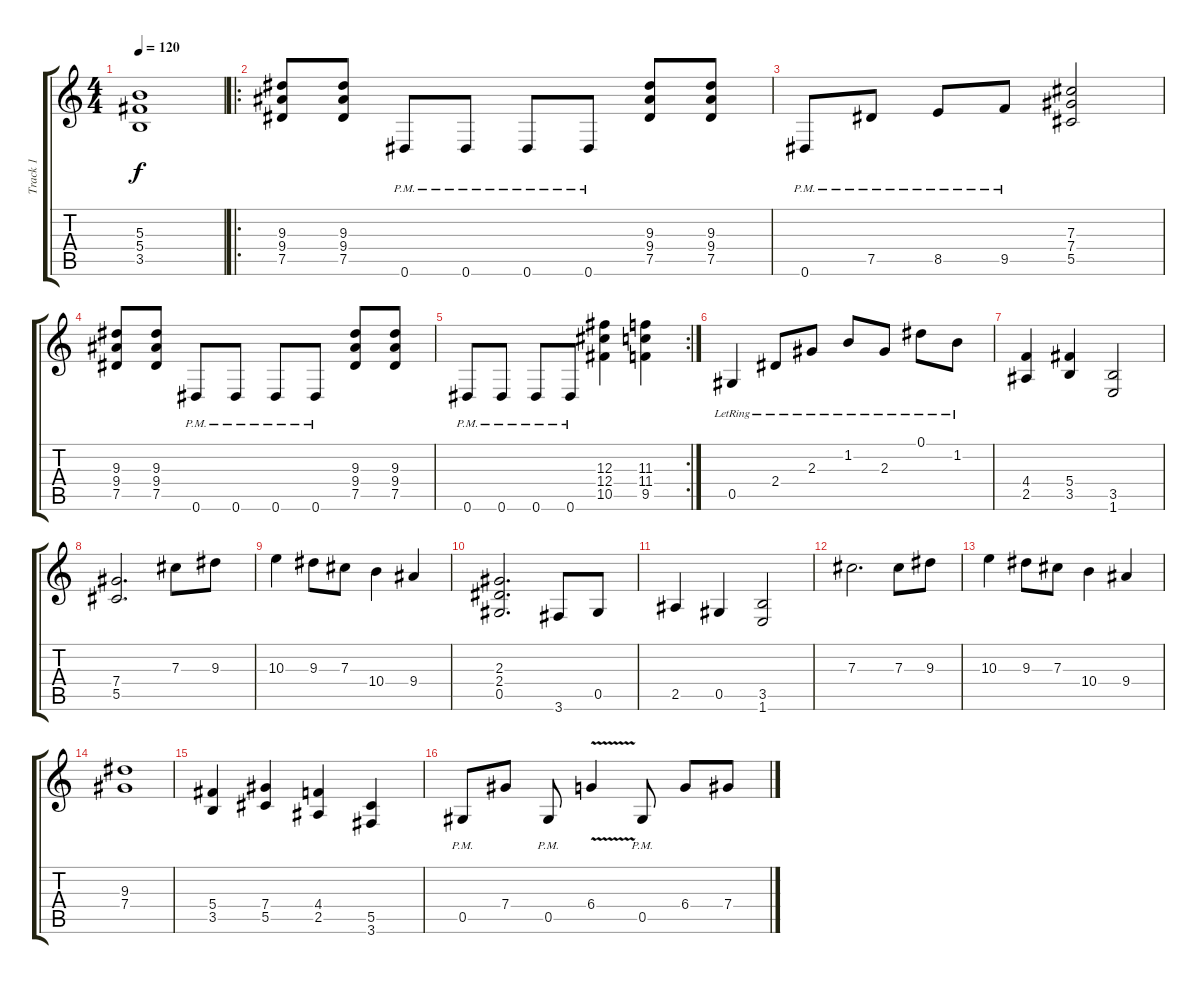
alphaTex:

\track ("Track 1" "Track 1") {instrument distortionguitar}
\staff {score tabs}
\tuning (Eb4 Bb3 Gb3 Db3 Ab2 Eb2) {hide}
\ts (4 4)
\tempo 120
\clef g2
\ks c
(5.3{t} 5.4{t} 3.5{t}).1{dy f} |
\ro
(9.3 9.4 7.5).8 (9.3 9.4 7.5).8 0.6{pm}.8 0.6{pm}.8 0.6{pm}.8 0.6{pm}.8 (9.3 9.4 7.5).8 (9.3 9.4 7.5).8 |
0.6{pm}.8 7.5{pm}.8 8.5{pm}.8 9.5{pm}.8 (7.3 7.4 5.5).2 |
(9.3 9.4 7.5).8 (9.3 9.4 7.5).8 0.6{pm}.8 0.6{pm}.8 0.6{pm}.8 0.6{pm}.8 (9.3 9.4 7.5).8 (9.3 9.4 7.5).8 |
\rc 2
0.6{pm}.8 0.6{pm}.8 0.6{pm}.8 0.6{pm}.8 (12.3 12.4 10.5).4 (11.3 11.4 9.5).4 |
0.5{lr}.4 2.4{lr}.8 2.3{lr}.8 1.2{lr}.8 2.3{lr}.8 0.1{lr}.8 1.2{lr}.8 |
(4.4 2.5).4 (5.4 3.5).4 (3.5 1.6).2 |
(7.4 5.5).2{d} 7.3.8 9.3.8 |
10.3.4 9.3.8 7.3.8 10.4.4 9.4.4 |
(2.3 2.4 0.5).2{d} 3.6.8 0.5.8 |
2.5.4 0.5.4 (3.5 1.6).2 |
7.3.2{d} 7.3.8 9.3.8 |
10.3.4 9.3.8 7.3.8 10.4.4 9.4.4 |
(9.3 7.4).1 |
(5.4 3.5).4 (7.4 5.5).4 (4.4 2.5).4 (5.5 3.6).4 |
0.5{pm}.8 7.4.8 0.5{pm}.8 6.4{v}.4 0.5{pm}.8 6.4.8 7.4.8
